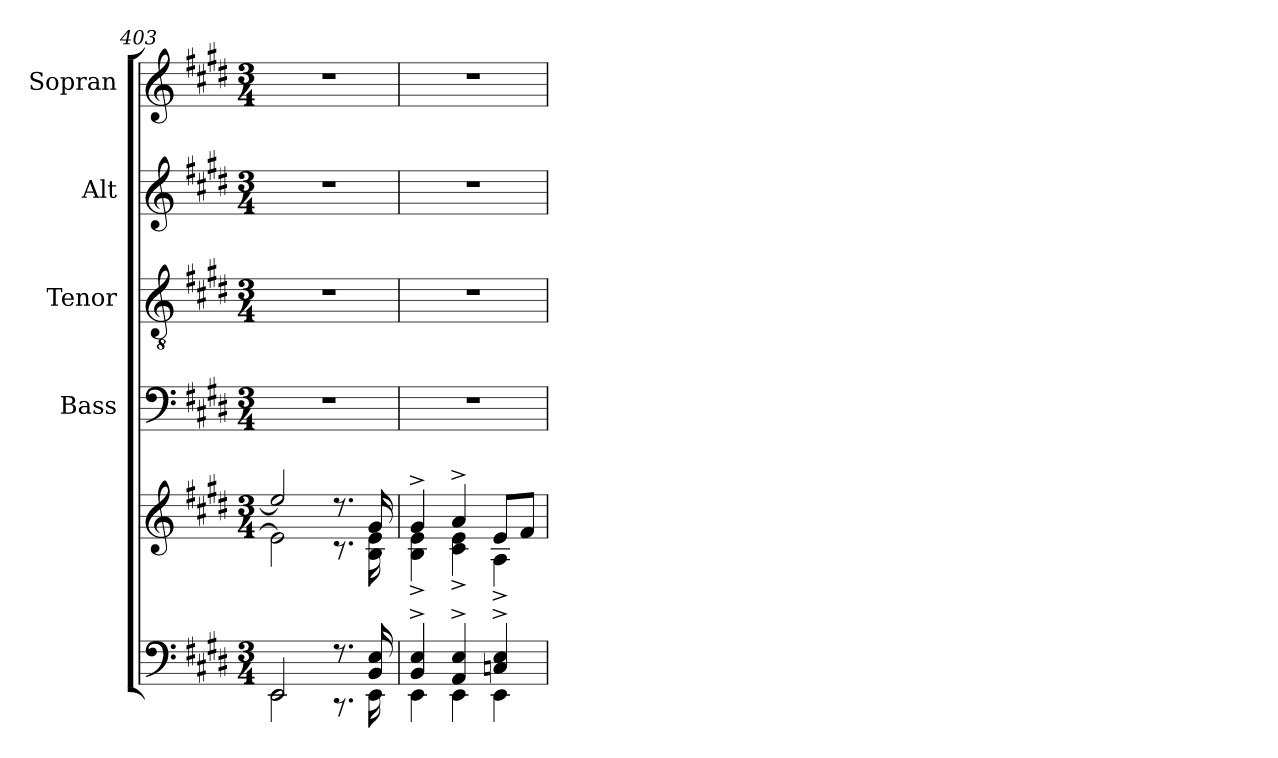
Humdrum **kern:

**kern	**kern	**kern	**kern	**kern	**kern
*part5	*part5	*part4	*part3	*part2	*part1
*staff6	*staff5	*staff4	*staff3	*staff2	*staff1
*	*	*I"Bass	*I"Tenor	*I"Alt	*I"Sopran
*	*	*I'B.	*I'T.	*I'A.	*I'S.
*clefF4	*clefG2	*clefF4	*clefGv2	*clefG2	*clefG2
*k[f#c#g#d#]	*k[f#c#g#d#]	*k[f#c#g#d#]	*k[f#c#g#d#]	*k[f#c#g#d#]	*k[f#c#g#d#]
*E:	*E:	*E:	*E:	*E:	*E:
*M3/4	*M3/4	*M3/4	*M3/4	*M3/4	*M3/4
=403	=403	=403	=403	=403	=403
*^	*^	*	*	*	*
2EE/	2EE\	2ee/]	2e\]	2.r	2.r	2.r	2.r
8.r	8.r	8.r	8.r	.	.	.	.
16BB/ 16E/	16EE\	16g#/	16B\ 16e\	.	.	.	.
=404	=404	=404	=404	=404	=404	=404	=404
4BB/^> 4E/^>	4EE\	4g#^>/	4B\^< 4e\^<	2.r	2.r	2.r	2.r
4AA/^> 4E/^>	4EE\	4a^>/	4c#\^< 4e\^<	.	.	.	.
4Cn/^> 4E/^>	4EE\	8e/L	4A^<\	.	.	.	.
.	.	8f#/J	.	.	.	.	.
*v	*v	*	*	*	*	*	*
*	*v	*v	*	*	*	*
=	=	=	=	=	=
*-	*-	*-	*-	*-	*-
